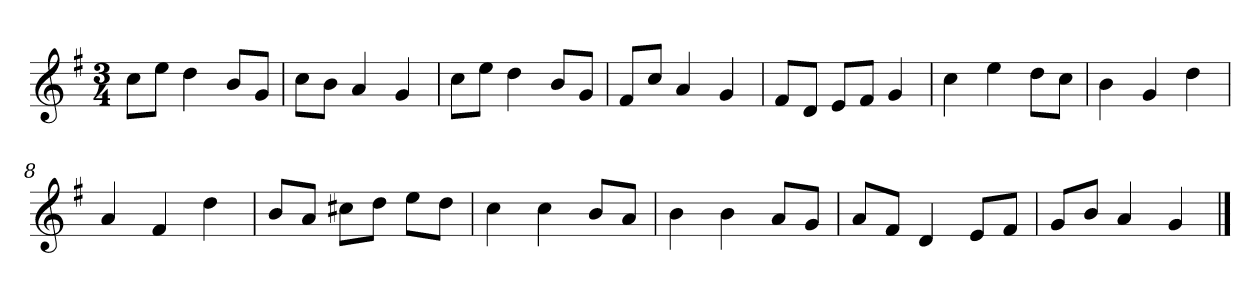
**kern
*part1
*staff1
*clefG2
*k[f#]
*G:
*M3/4
=
8cc\L
8ee\J
4dd
8b/L
8g/J
=2
8cc\L
8b\J
4a
4g
=3
8cc\L
8ee\J
4dd
8b/L
8g/J
=4
8f#/L
8cc/J
4a
4g
=5y
8f#/L
8d/J
8e/L
8f#/J
4g
=6y
4cc
4ee
8dd\L
8cc\J
=7
4b
4g
4dd
=8
4a
4f#
4dd
=9
8b/L
8a/J
8cc#X\L
8dd\J
8ee\L
8dd\J
=10y
4cc
4cc
8b/L
8a/J
=11
4b
4b
8a/L
8g/J
=12
8a/L
8f#/J
4d
8e/L
8f#/J
=13
8g/L
8b/J
4a
4g
==
*-
